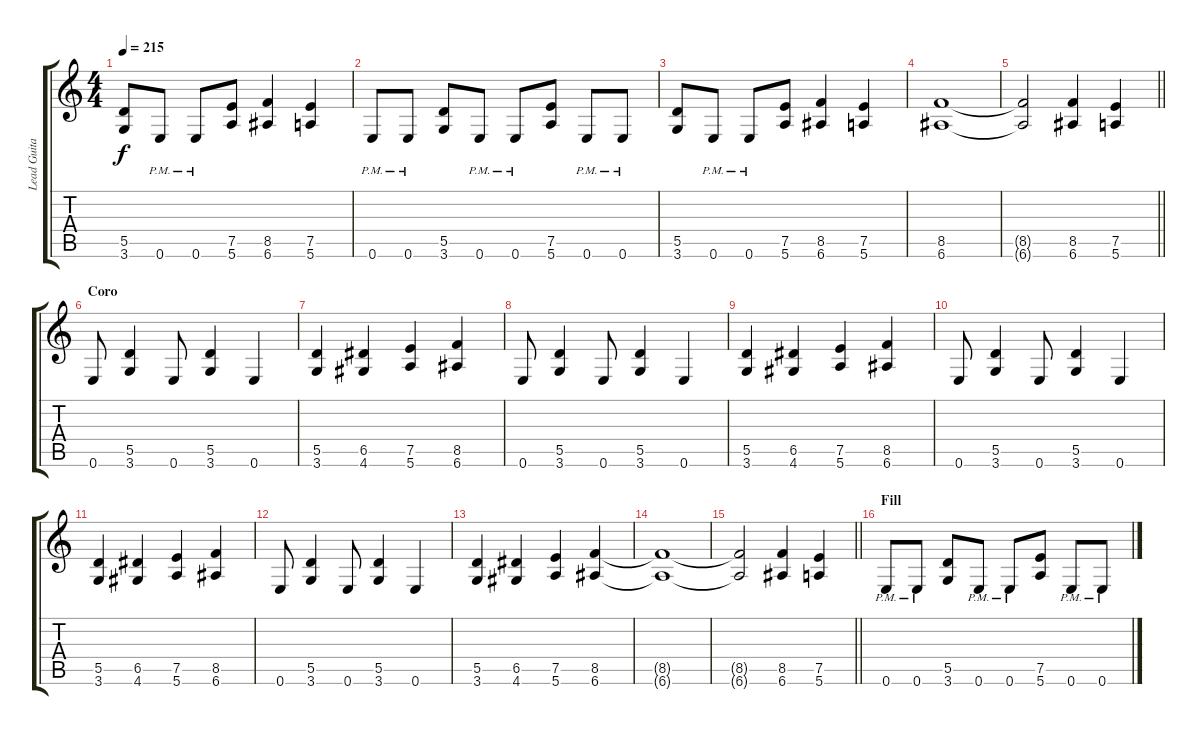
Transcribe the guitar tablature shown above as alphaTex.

\track ("Lead Guitar" "Lead Guita") {instrument distortionguitar}
\staff {score tabs}
\tuning (E4 B3 G3 D3 A2 E2) {hide}
\ts (4 4)
\tempo 215
\clef g2
\ks c
(5.5 3.6).8{dy f} 0.6{pm}.8 0.6{pm}.8 (7.5 5.6).8 (8.5 6.6).4 (7.5 5.6).4 |
0.6{pm}.8 0.6{pm}.8 (5.5 3.6).8 0.6{pm}.8 0.6{pm}.8 (7.5 5.6).8 0.6{pm}.8 0.6{pm}.8 |
(5.5 3.6).8 0.6{pm}.8 0.6{pm}.8 (7.5 5.6).8 (8.5 6.6).4 (7.5 5.6).4 |
(8.5 6.6).1 |
\barLineRight lightlight
(8.5{t} 6.6{t}).2 (8.5 6.6).4 (7.5 5.6).4 |
\section ("" "Coro")
0.6.8 (5.5 3.6).4 0.6.8 (5.5 3.6).4 0.6.4 |
(5.5 3.6).4 (6.5 4.6).4 (7.5 5.6).4 (8.5 6.6).4 |
0.6.8 (5.5 3.6).4 0.6.8 (5.5 3.6).4 0.6.4 |
(5.5 3.6).4 (6.5 4.6).4 (7.5 5.6).4 (8.5 6.6).4 |
0.6.8 (5.5 3.6).4 0.6.8 (5.5 3.6).4 0.6.4 |
(5.5 3.6).4 (6.5 4.6).4 (7.5 5.6).4 (8.5 6.6).4 |
0.6.8 (5.5 3.6).4 0.6.8 (5.5 3.6).4 0.6.4 |
(5.5 3.6).4 (6.5 4.6).4 (7.5 5.6).4 (8.5 6.6).4 |
(8.5{t} 6.6{t}).1 |
\barLineRight lightlight
(8.5{t} 6.6{t}).2 (8.5 6.6).4 (7.5 5.6).4 |
\section ("" "Fill")
0.6{pm}.8 0.6{pm}.8 (5.5 3.6).8 0.6{pm}.8 0.6{pm}.8 (7.5 5.6).8 0.6{pm}.8 0.6{pm}.8
